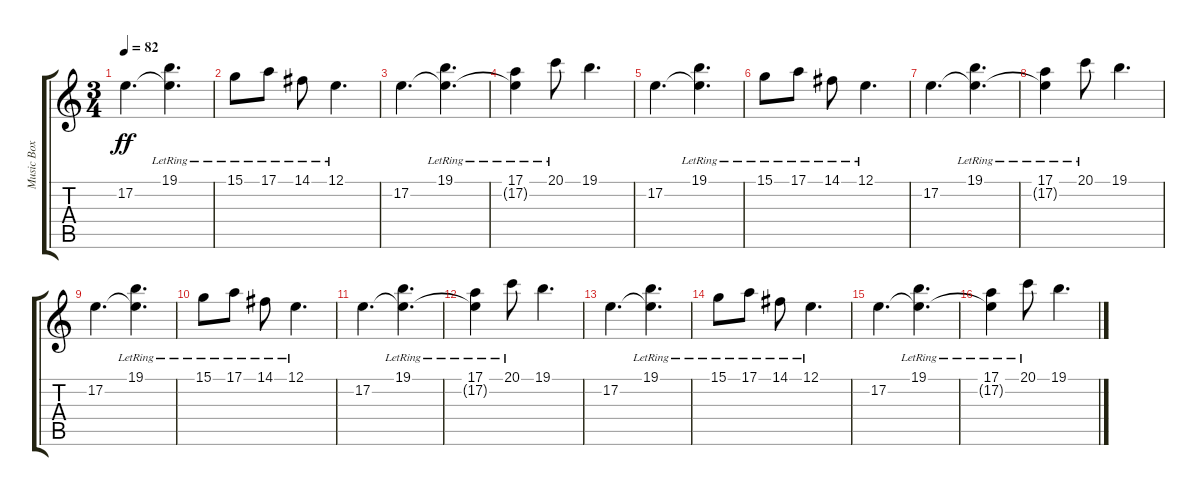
\track ("Music Box" "Music Box") {instrument pad1newage}
\staff {score tabs}
\tuning (E4 B3 G3 D3 A2 E2) {hide}
\ts (3 4)
\tempo 82
\clef g2
\ks c
17.2.4{d dy ff} (19.1{lr} 17.2{t}).4{d} |
15.1{lr}.8 17.1{lr}.8 14.1{lr}.8 12.1{lr}.4{d} |
17.2.4{d} (19.1{lr} 17.2{t}).4{d} |
(17.1{lr} 17.2{t}).4 20.1{lr}.8 19.1.4{d} |
17.2.4{d} (19.1{lr} 17.2{t}).4{d} |
15.1{lr}.8 17.1{lr}.8 14.1{lr}.8 12.1{lr}.4{d} |
17.2.4{d} (19.1{lr} 17.2{t}).4{d} |
(17.1{lr} 17.2{t}).4 20.1{lr}.8 19.1.4{d} |
17.2.4{d} (19.1{lr} 17.2{t}).4{d} |
15.1{lr}.8 17.1{lr}.8 14.1{lr}.8 12.1{lr}.4{d} |
17.2.4{d} (19.1{lr} 17.2{t}).4{d} |
(17.1{lr} 17.2{t}).4 20.1{lr}.8 19.1.4{d} |
17.2.4{d} (19.1{lr} 17.2{t}).4{d} |
15.1{lr}.8 17.1{lr}.8 14.1{lr}.8 12.1{lr}.4{d} |
17.2.4{d} (19.1{lr} 17.2{t}).4{d} |
(17.1{lr} 17.2{t}).4 20.1{lr}.8 19.1.4{d}
